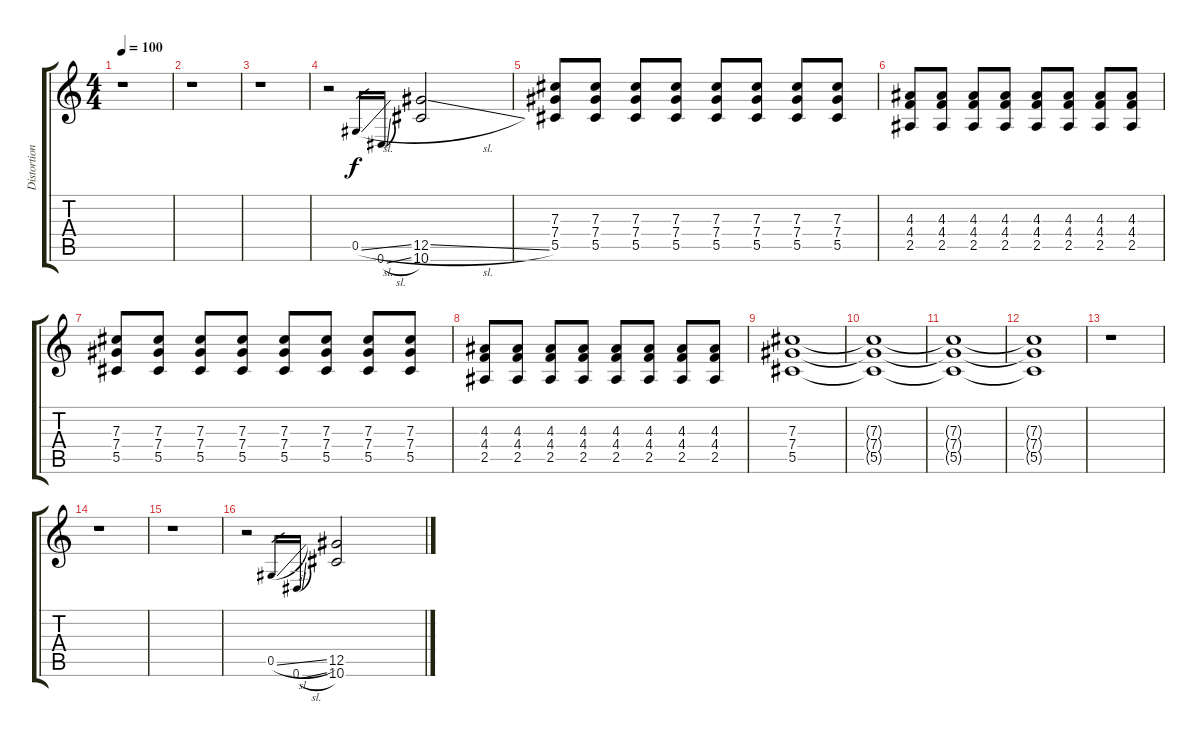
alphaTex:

\track ("Distortion Guitar 2" "Distortion") {instrument distortionguitar}
\staff {score tabs}
\tuning (Eb4 Bb3 Gb3 Db3 Ab2 Eb2) {hide}
\ts (4 4)
\tempo 100
\clef g2
\ks c
r.1{dy f} |
r.1 |
r.1 |
r.2 0.5{sl}.16{gr} 0.6{sl}.16{gr} (12.5{sl} 10.6).2 |
(7.3 7.4 5.5).8 (7.3 7.4 5.5).8 (7.3 7.4 5.5).8 (7.3 7.4 5.5).8 (7.3 7.4 5.5).8 (7.3 7.4 5.5).8 (7.3 7.4 5.5).8 (7.3 7.4 5.5).8 |
(4.3 4.4 2.5).8 (4.3 4.4 2.5).8 (4.3 4.4 2.5).8 (4.3 4.4 2.5).8 (4.3 4.4 2.5).8 (4.3 4.4 2.5).8 (4.3 4.4 2.5).8 (4.3 4.4 2.5).8 |
(7.3 7.4 5.5).8 (7.3 7.4 5.5).8 (7.3 7.4 5.5).8 (7.3 7.4 5.5).8 (7.3 7.4 5.5).8 (7.3 7.4 5.5).8 (7.3 7.4 5.5).8 (7.3 7.4 5.5).8 |
(4.3 4.4 2.5).8 (4.3 4.4 2.5).8 (4.3 4.4 2.5).8 (4.3 4.4 2.5).8 (4.3 4.4 2.5).8 (4.3 4.4 2.5).8 (4.3 4.4 2.5).8 (4.3 4.4 2.5).8 |
(7.3 7.4 5.5).1 |
(7.3{t} 7.4{t} 5.5{t}).1 |
(7.3{t} 7.4{t} 5.5{t}).1 |
(7.3{t} 7.4{t} 5.5{t}).1 |
r.1 |
r.1 |
r.1 |
r.2 0.5{sl}.16{gr} 0.6{sl}.16{gr} (12.5{sl} 10.6{sl}).2
